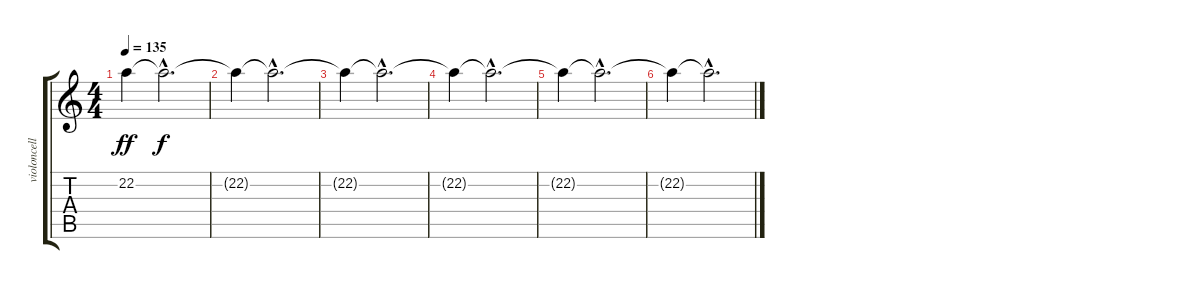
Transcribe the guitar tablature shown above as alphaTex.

\track ("violoncelle" "violoncell") {instrument cello}
\staff {score tabs}
\tuning (E4 B3 G3 D3 A2 E2) {hide}
\ts (4 4)
\tempo 135
\clef g2
\ks c
22.2.4{dy ff volume 0} 22.2{hac t}.2{d dy f} |
22.2{t}.4 22.2{hac t}.2{d} |
22.2{t}.4 22.2{hac t}.2{d} |
22.2{t}.4 22.2{hac t}.2{d} |
22.2{t}.4 22.2{hac t}.2{d} |
22.2{t}.4 22.2{hac t}.2{d}
